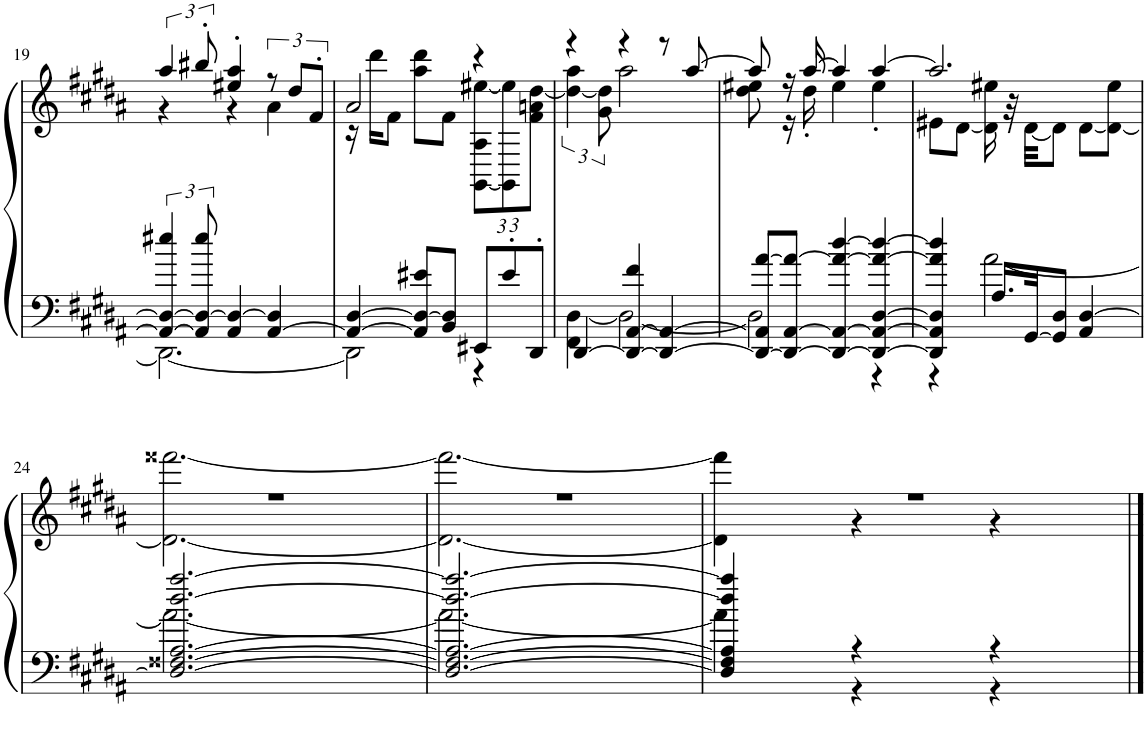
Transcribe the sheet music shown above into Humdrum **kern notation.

**kern	**kern
*part1	*part1
*staff2	*staff1
*I"Piano	*
*I'Pno.	*
!!LO:PB:g=z
*clefF4	*clefG2
*k[f#c#g#d#a#]	*k[f#c#g#d#a#]
*M3/4	*M3/4
=19	=19
*^	*^
4AA#/_ 4D#/_ 4ee#X/	2.DD#\_	6aa#/	4r
.	.	12bb#X'/	.
4AA#/ 4D#/_	.	4ee#X/' 4aa#/'	4r
[4AA#/ 4D#/]	.	12r	4a#\
.	.	12dd#/L	.
.	.	12f#'/J	.
=20	=20	=20	=20
4AA#/_ [4D#/	2DD#\]	2a#/	16r
.	.	.	16ddd#\KL
.	.	.	8f#\J
8AA#/] 8D#/_ 8e#X/L	.	.	8aa#\ 8ddd#\L
8BB/ 8D#/]J	.	.	8f#\J
*Xbrackettup	*	*	*Xbrackettup
12EE#X/L	4r	4r	[12GG#\ 12A#\ [12ee#X\L
12e#'/	.	.	12GG#\] 12ee#\]
12DD#'/J	.	.	12f#\ 12an\ [12dd#\J
=21	=21	=21	=21
*	*	*	*brackettup
[4DD#/	4FF#\ [4D#\	4r	6dd#\_ 6aa#\
.	.	.	12g#\ 12dd#\]
4DD#/_ [4AA#/ 4f#/	2D#\_	4r	2aa#\
4DD#/_ 4AA#/_	.	8r	.
.	.	[8aa#/	.
=22	=22	=22	=22
8DD#/_ 8AA#/] [8a#/L	2D#\]	8aa#/]	8dd#\ 8ee#X\
8DD#/_ [8AA#/ 8a#/_J	.	16r	16r
.	.	[16aa#/	16dd#'\
4DD#/_ 4AA#/_ 4a#/_ [4dd#/	.	4aa#/]	4ee#\
4DD#/_ 4AA#/_ [4D#/ 4a#/_ 4dd#/_	4r	[4aa#/	4ee#'\
=23	=23	=23	=23
4DD#/] 4AA#/] 4D#/] 4a#/] 4dd#/]	4r	2.aa#/]	8e#X\L
.	.	.	[8d#\J
16.A#/LL	[2a#\	.	16d#\] 16ee#X\
.	.	.	32r
[32GG#/JK	.	.	[32d#\KKL
8GG#/] 8D#/J	.	.	8d#\J]
4AA#/ [4D#/	.	.	[8d#\L
.	.	.	8d#\_ 8ee#\J
!!LO:LB:g=z	!!
=24	=24	=24	=24
2.D#/_ [2.F##X/ [2.A#/ [2.dd#/ [2.aa#/	2.a#\_	2.r	2.d#\_ [2.fff##X\
=25	=25	=25	=25
2.D#/_ 2.F##/_ 2.A#/_ 2.dd#/_ 2.aa#/_	2.a#\_	2.r	2.d#\_ 2.fff##\_
=26	=26	=26	=26
4D#/] 4F##/] 4A#/] 4dd#/] 4aa#/]	4a#\]	2.r	4d#\] 4fff##\]
4r	4r	.	4r
4r	4r	.	4r
*v	*v	*	*
*	*v	*v
==	==
*-	*-
